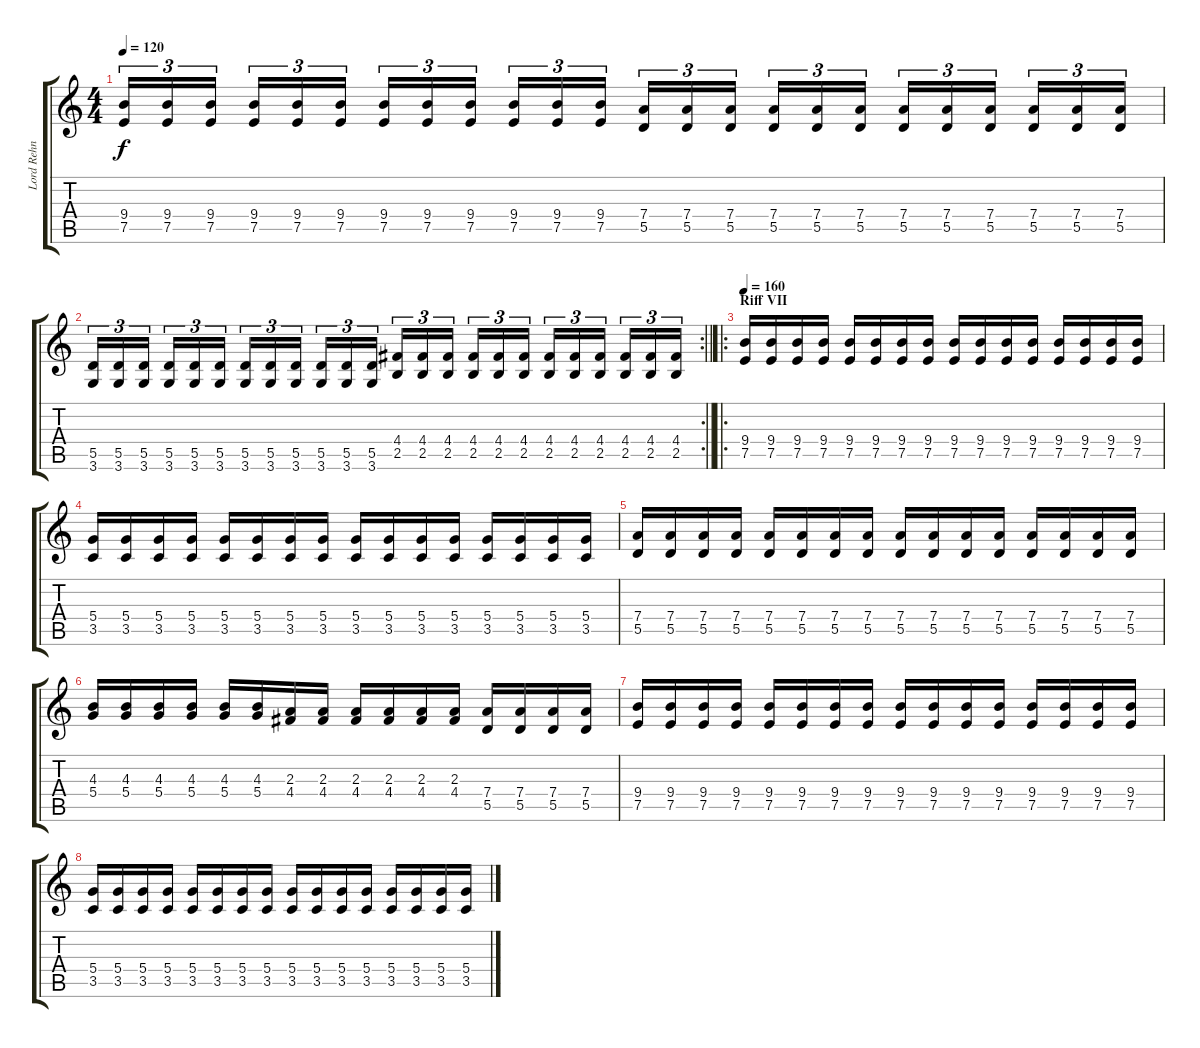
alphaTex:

\track ("Lord Rehn" "Lord Rehn") {instrument distortionguitar}
\staff {score tabs}
\tuning (E4 B3 G3 D3 A2 E2) {hide}
\ts (4 4)
\tempo 120
\clef g2
\ks c
(9.4 7.5).16{tu (3 2) dy f} (9.4 7.5).16{tu (3 2)} (9.4 7.5).16{tu (3 2) beam splitsecondary} (9.4 7.5).16{tu (3 2)} (9.4 7.5).16{tu (3 2)} (9.4 7.5).16{tu (3 2)} (9.4 7.5).16{tu (3 2)} (9.4 7.5).16{tu (3 2)} (9.4 7.5).16{tu (3 2) beam splitsecondary} (9.4 7.5).16{tu (3 2)} (9.4 7.5).16{tu (3 2)} (9.4 7.5).16{tu (3 2)} (7.4 5.5).16{tu (3 2)} (7.4 5.5).16{tu (3 2)} (7.4 5.5).16{tu (3 2) beam splitsecondary} (7.4 5.5).16{tu (3 2)} (7.4 5.5).16{tu (3 2)} (7.4 5.5).16{tu (3 2)} (7.4 5.5).16{tu (3 2)} (7.4 5.5).16{tu (3 2)} (7.4 5.5).16{tu (3 2) beam splitsecondary} (7.4 5.5).16{tu (3 2)} (7.4 5.5).16{tu (3 2)} (7.4 5.5).16{tu (3 2)} |
\rc 2
\barLineRight lightlight
(5.5 3.6).16{tu (3 2)} (5.5 3.6).16{tu (3 2)} (5.5 3.6).16{tu (3 2) beam splitsecondary} (5.5 3.6).16{tu (3 2)} (5.5 3.6).16{tu (3 2)} (5.5 3.6).16{tu (3 2)} (5.5 3.6).16{tu (3 2)} (5.5 3.6).16{tu (3 2)} (5.5 3.6).16{tu (3 2) beam splitsecondary} (5.5 3.6).16{tu (3 2)} (5.5 3.6).16{tu (3 2)} (5.5 3.6).16{tu (3 2)} (4.4 2.5).16{tu (3 2)} (4.4 2.5).16{tu (3 2)} (4.4 2.5).16{tu (3 2) beam splitsecondary} (4.4 2.5).16{tu (3 2)} (4.4 2.5).16{tu (3 2)} (4.4 2.5).16{tu (3 2)} (4.4 2.5).16{tu (3 2)} (4.4 2.5).16{tu (3 2)} (4.4 2.5).16{tu (3 2) beam splitsecondary} (4.4 2.5).16{tu (3 2)} (4.4 2.5).16{tu (3 2)} (4.4 2.5).16{tu (3 2)} |
\ro
\section ("" "Riff VII")
\tempo 160
(9.4 7.5).16 (9.4 7.5).16 (9.4 7.5).16 (9.4 7.5).16 (9.4 7.5).16 (9.4 7.5).16 (9.4 7.5).16 (9.4 7.5).16 (9.4 7.5).16 (9.4 7.5).16 (9.4 7.5).16 (9.4 7.5).16 (9.4 7.5).16 (9.4 7.5).16 (9.4 7.5).16 (9.4 7.5).16 |
(5.4 3.5).16 (5.4 3.5).16 (5.4 3.5).16 (5.4 3.5).16 (5.4 3.5).16 (5.4 3.5).16 (5.4 3.5).16 (5.4 3.5).16 (5.4 3.5).16 (5.4 3.5).16 (5.4 3.5).16 (5.4 3.5).16 (5.4 3.5).16 (5.4 3.5).16 (5.4 3.5).16 (5.4 3.5).16 |
(7.4 5.5).16 (7.4 5.5).16 (7.4 5.5).16 (7.4 5.5).16 (7.4 5.5).16 (7.4 5.5).16 (7.4 5.5).16 (7.4 5.5).16 (7.4 5.5).16 (7.4 5.5).16 (7.4 5.5).16 (7.4 5.5).16 (7.4 5.5).16 (7.4 5.5).16 (7.4 5.5).16 (7.4 5.5).16 |
(4.3 5.4).16 (4.3 5.4).16 (4.3 5.4).16 (4.3 5.4).16 (4.3 5.4).16 (4.3 5.4).16 (2.3 4.4).16 (2.3 4.4).16 (2.3 4.4).16 (2.3 4.4).16 (2.3 4.4).16 (2.3 4.4).16 (7.4 5.5).16 (7.4 5.5).16 (7.4 5.5).16 (7.4 5.5).16 |
(9.4 7.5).16 (9.4 7.5).16 (9.4 7.5).16 (9.4 7.5).16 (9.4 7.5).16 (9.4 7.5).16 (9.4 7.5).16 (9.4 7.5).16 (9.4 7.5).16 (9.4 7.5).16 (9.4 7.5).16 (9.4 7.5).16 (9.4 7.5).16 (9.4 7.5).16 (9.4 7.5).16 (9.4 7.5).16 |
(5.4 3.5).16 (5.4 3.5).16 (5.4 3.5).16 (5.4 3.5).16 (5.4 3.5).16 (5.4 3.5).16 (5.4 3.5).16 (5.4 3.5).16 (5.4 3.5).16 (5.4 3.5).16 (5.4 3.5).16 (5.4 3.5).16 (5.4 3.5).16 (5.4 3.5).16 (5.4 3.5).16 (5.4 3.5).16
